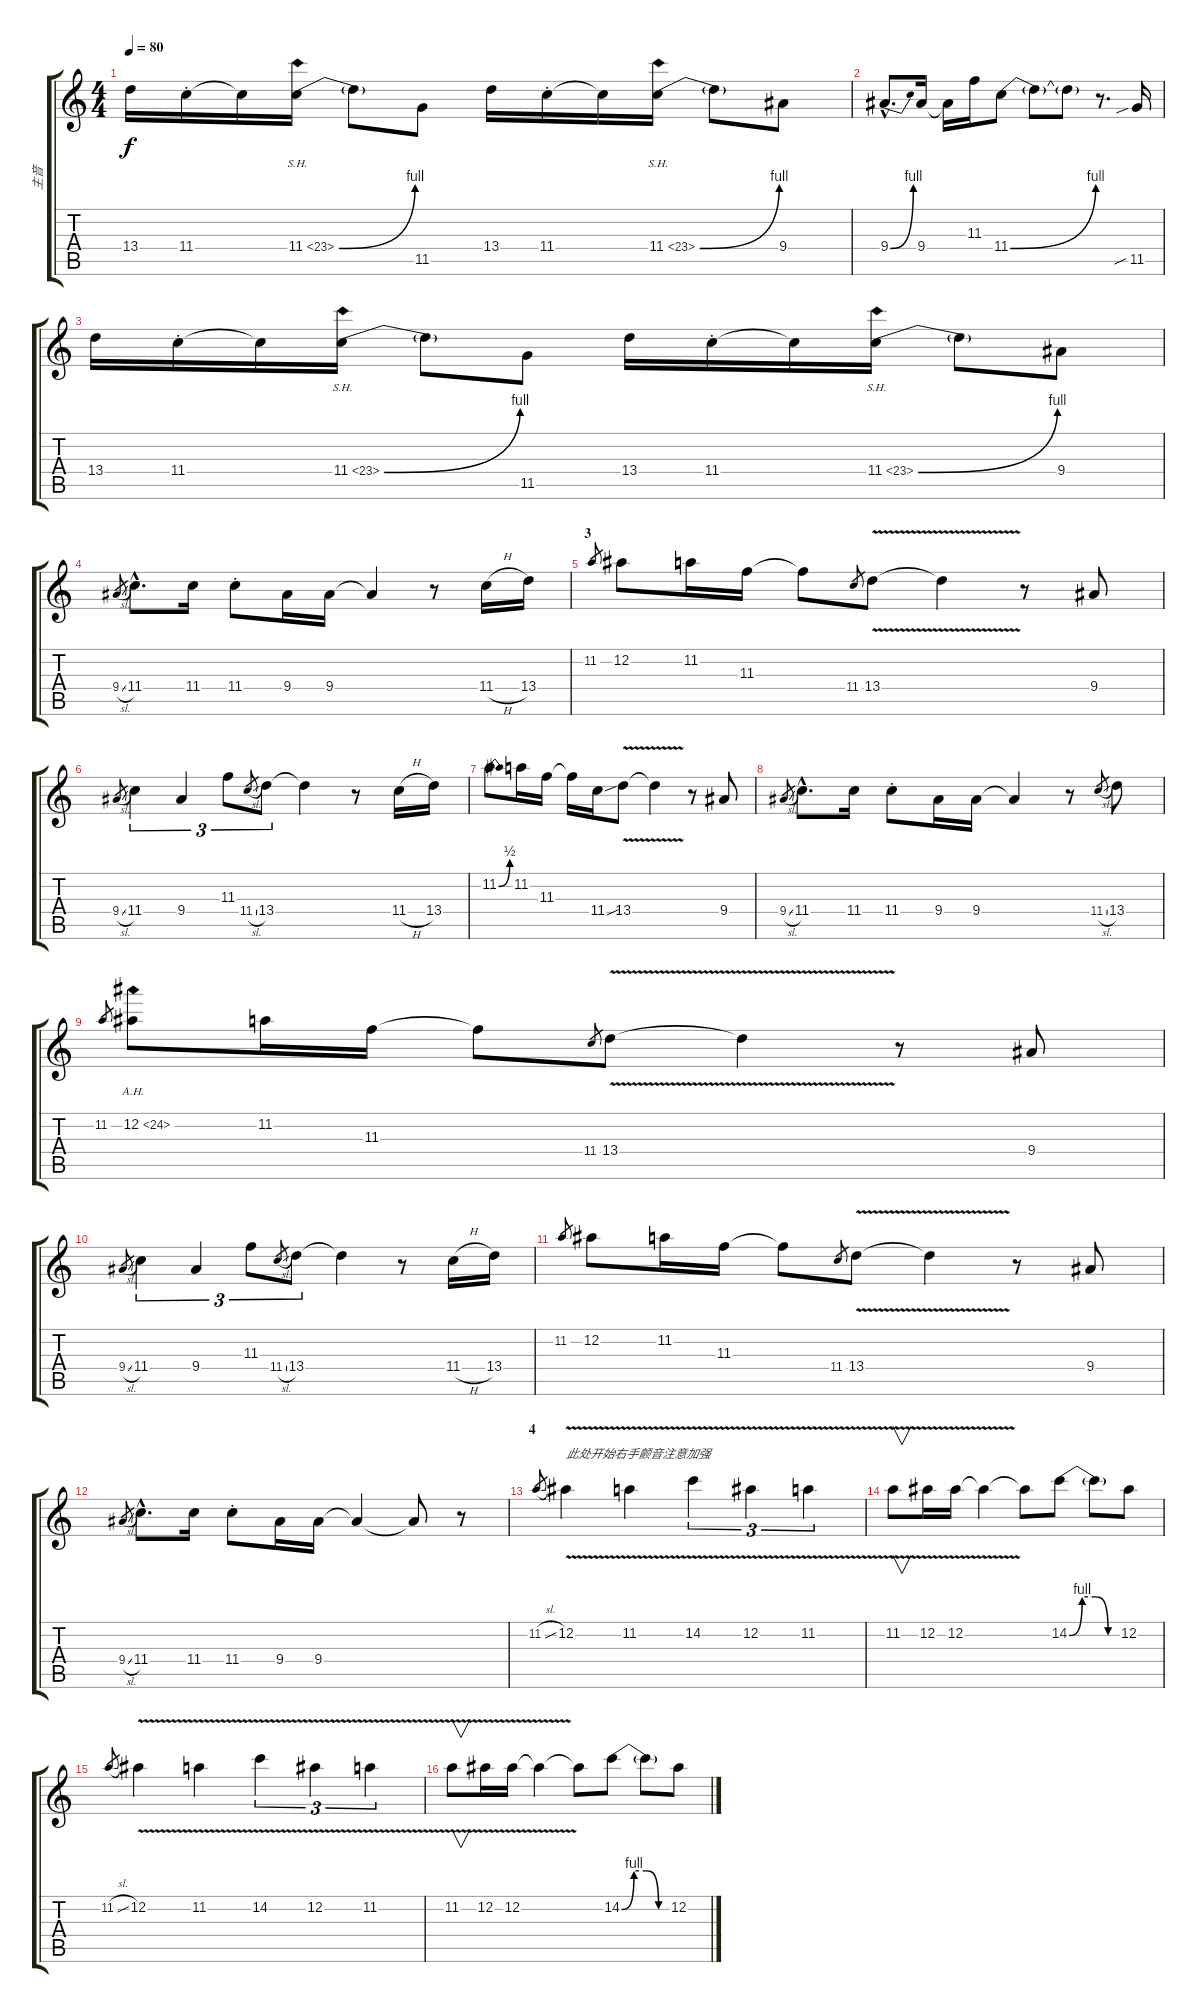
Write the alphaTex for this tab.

\track ("主音" "主音") {instrument overdrivenguitar}
\staff {score tabs}
\tuning (Eb4 Bb3 Gb3 Db3 Ab2 Eb2) {hide}
\ts (4 4)
\tempo 80
\clef g2
\ks c
13.4.16{dy f} 11.4{st}.16 11.4{t}.16 11.4{be (bend 0 0 60 4) sh 12}.16 11.4{t}.8 11.5.8 13.4.16 11.4{st}.16 11.4{t}.16 11.4{be (bend 0 0 60 4) sh 12}.16 11.4{t}.8 9.4.8 |
9.4{be (bend 0 0 60 4) hac}.8{d} 9.4.16 9.4{t}.16 11.3.16 11.4{be (bend 0 0 60 4)}.8 11.4{t}.8 11.4{t}.8 r.8{d} 11.5{sib}.16 |
13.4.16 11.4{st}.16 11.4{t}.16 11.4{be (bend 0 0 60 4) sh 12}.16 11.4{t}.8 11.5.8 13.4.16 11.4{st}.16 11.4{t}.16 11.4{be (bend 0 0 60 4) sh 12}.16 11.4{t}.8 9.4.8 |
9.4{sl}.8{gr} 11.4{hac}.8{d} 11.4.16 11.4{st}.8 9.4.16 9.4.16 9.4{t}.4 r.8 11.4{h}.16 13.4.16 |
\section ("" "3")
11.2.8{gr} 12.2.8 11.2.16 11.3.16 11.3{t}.8 11.4.8{gr} 13.4{v}.8 13.4{t}.4 r.8 9.4.8 |
9.4{sl}.8{gr} 11.4.4{tu (3 2)} 9.4.4{tu (3 2)} 11.3.8{tu (3 2)} 11.4{sl}.8{gr} 13.4.8{tu (3 2)} 13.4{t}.4 r.8 11.4{h}.16 13.4.16 |
11.2{be (bend 0 0 60 2)}.8 11.2.16 11.3.16 11.3{t}.16 11.4{sou}.16 13.4{v}.8 13.4{t}.4 r.8 9.4.8 |
9.4{sl}.8{gr} 11.4{hac}.8{d} 11.4.16 11.4{st}.8 9.4.16 9.4.16 9.4{t}.4 r.8 11.4{sl}.8{gr} 13.4.8 |
11.2.8{gr} 12.2{ah 12}.8 11.2.16 11.3.16 11.3{t}.8 11.4.8{gr} 13.4{v}.8 13.4{t}.4 r.8 9.4.8 |
9.4{sl}.8{gr} 11.4.4{tu (3 2)} 9.4.4{tu (3 2)} 11.3.8{tu (3 2)} 11.4{sl}.8{gr} 13.4.8{tu (3 2)} 13.4{t}.4 r.8 11.4{h}.16 13.4.16 |
11.2.8{gr} 12.2.8 11.2.16 11.3.16 11.3{t}.8 11.4.8{gr} 13.4{v}.8 13.4{t}.4 r.8 9.4.8 |
9.4{sl}.8{gr} 11.4{hac}.8{d} 11.4.16 11.4{st}.8 9.4.16 9.4.16 9.4{t}.4 9.4{t}.8 r.8 |
\section ("" "4")
11.2{sl}.8{gr} 12.2{v}.4{txt "此处开始右手颤音注意加强"} 11.2{v}.4 14.2{v}.4{tu (3 2)} 12.2{v}.4{tu (3 2)} 11.2{v}.4{tu (3 2)} |
11.2{v}.8{v} 12.2{v}.16 12.2{v}.16 12.2{t}.4 12.2{t}.8 14.2{be (custom 0 0 15 4 30 4 45 0 60 0)}.8 14.2{t}.8 12.2.8 |
11.2{sl}.8{gr} 12.2{v}.4 11.2{v}.4 14.2{v}.4{tu (3 2)} 12.2{v}.4{tu (3 2)} 11.2{v}.4{tu (3 2)} |
11.2{v}.8{v} 12.2{v}.16 12.2{v}.16 12.2{t}.4 12.2{t}.8 14.2{be (custom 0 0 15 4 30 4 45 0 60 0)}.8 14.2{t}.8 12.2.8
